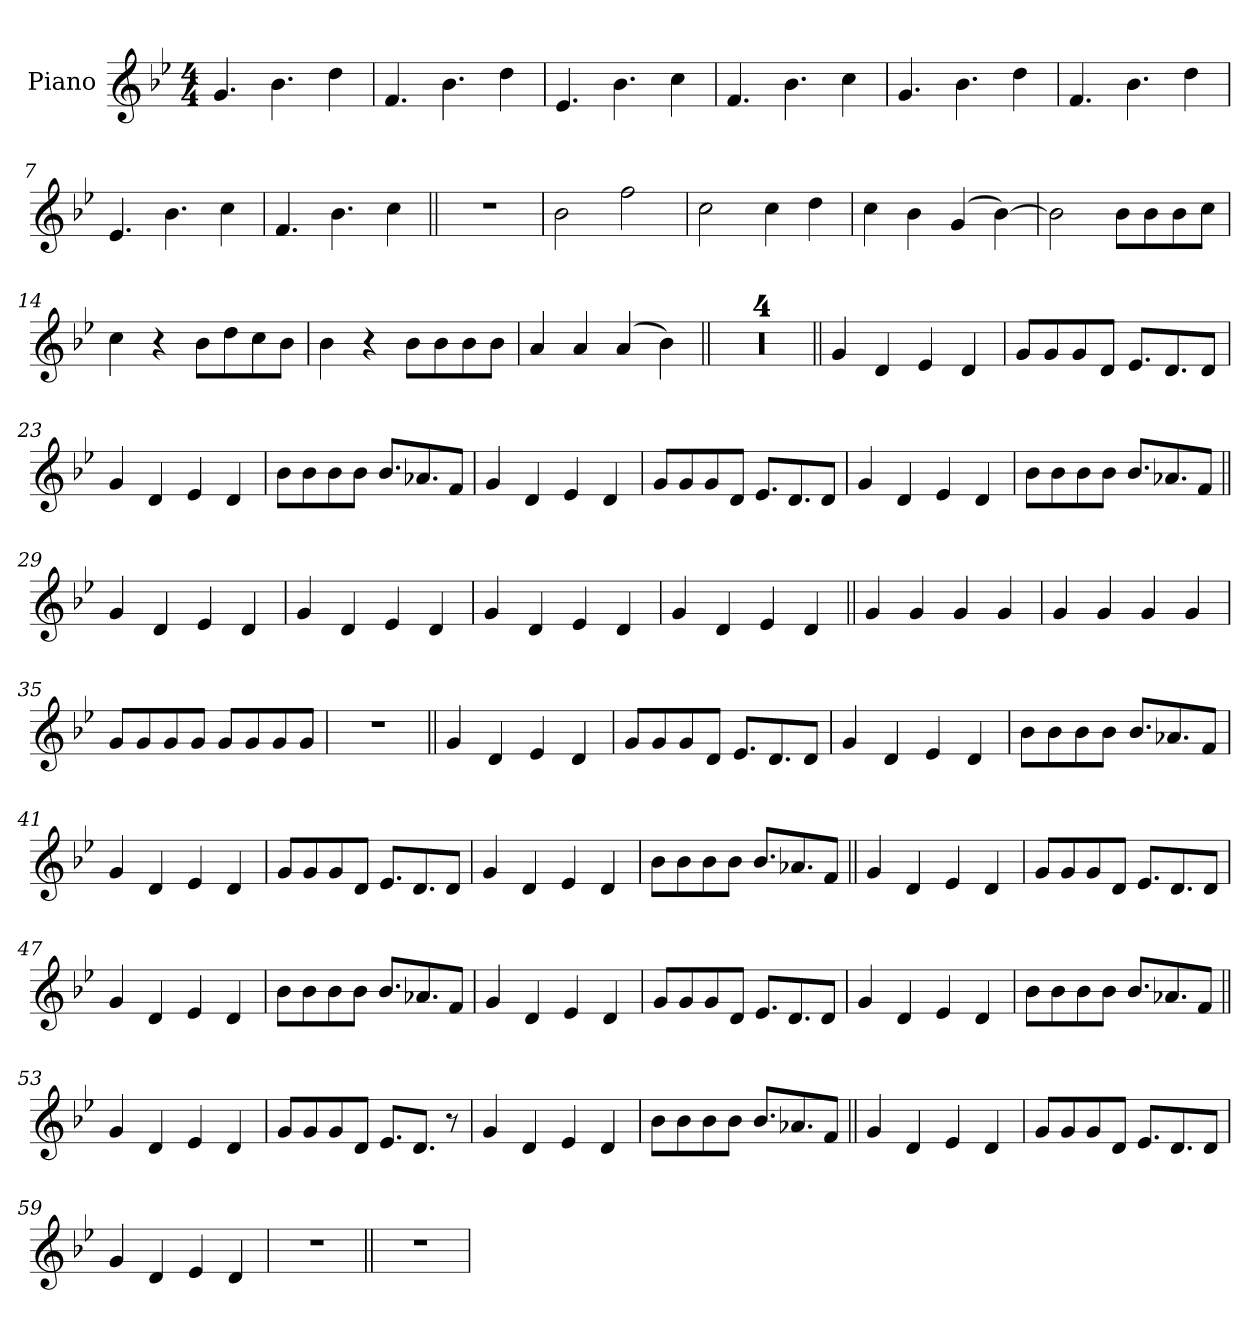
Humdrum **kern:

**kern
*part1
*staff1
*I"Piano
*I'Pno.
*clefG2
*k[b-e-]
*M4/4
*MM156
=1
4.g!
4.b-!
4dd!
=2
4.f!
4.b-!
4dd!
=3
4.e-!
4.b-!
4cc!
=4
4.f!
4.b-!
4cc!
=5
4.g!
4.b-!
4dd!
=6
4.f!
4.b-!
4dd!
=7
4.e-!
4.b-!
4cc!
=8
4.f!
4.b-!
4cc!
=9||
1r
=10
2b-
2ff
=11
2cc
4cc
4dd
=12
4cc
4b-
(4g
[4b-)
=13
2b-]
8b-L
8b-
8b-
8ccJ
=14
4cc
4r
8b-L
8dd
8cc
8b-J
=15
4b-
4r
8b-L
8b-
8b-
8b-J
=16
4a
4a
(4a
4b-)
=17||
1r
=18
1r
=19
1r
=20
1r
=21||
4g
4d
4e-
4d
=22
8gL
8g
8g
8dJ
8.e-L
8.d
8dJ
=23
4g
4d
4e-
4d
=24
8b-L
8b-
8b-
8b-J
8.b-L
8.a-X
8fJ
=25
4g
4d
4e-
4d
=26
8gL
8g
8g
8dJ
8.e-L
8.d
8dJ
=27
4g
4d
4e-
4d
=28
8b-L
8b-
8b-
8b-J
8.b-L
8.a-X
8fJ
=29||
4g
4d
4e-
4d
=30
4g
4d
4e-
4d
=31
4g
4d
4e-
4d
=32
4g
4d
4e-
4d
=33||
4g
4g
4g
4g
=34
4g
4g
4g
4g
=35
8gL
8g
8g
8gJ
8gL
8g
8g
8gJ
=36
1r
=37||
4g
4d
4e-
4d
=38
8gL
8g
8g
8dJ
8.e-L
8.d
8dJ
=39
4g
4d
4e-
4d
=40
8b-L
8b-
8b-
8b-J
8.b-L
8.a-X
8fJ
=41
4g
4d
4e-
4d
=42
8gL
8g
8g
8dJ
8.e-L
8.d
8dJ
=43
4g
4d
4e-
4d
=44
8b-L
8b-
8b-
8b-J
8.b-L
8.a-X
8fJ
=45||
4g
4d
4e-
4d
=46
8gL
8g
8g
8dJ
8.e-L
8.d
8dJ
=47
4g
4d
4e-
4d
=48
8b-L
8b-
8b-
8b-J
8.b-L
8.a-X
8fJ
=49
4g
4d
4e-
4d
=50
8gL
8g
8g
8dJ
8.e-L
8.d
8dJ
=51
4g
4d
4e-
4d
=52
8b-L
8b-
8b-
8b-J
8.b-L
8.a-X
8fJ
=53||
4g
4d
4e-
4d
=54
8gL
8g
8g
8dJ
8.e-L
8.dJ
8r
=55
4g
4d
4e-
4d
=56
8b-L
8b-
8b-
8b-J
8.b-L
8.a-X
8fJ
=57||
4g
4d
4e-
4d
=58
8gL
8g
8g
8dJ
8.e-L
8.d
8dJ
=59
4g
4d
4e-
4d
=60
1r
=61||
1r
=
*-
